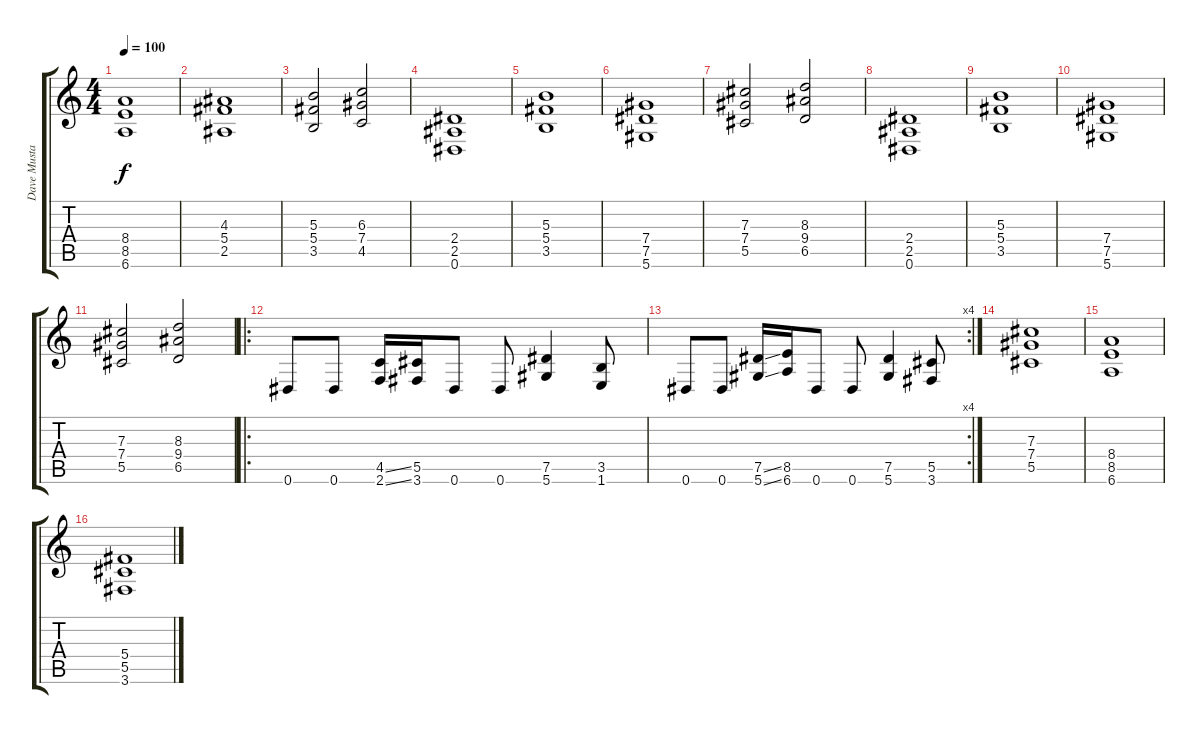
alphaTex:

\track ("Dave Mustaine" "Dave Musta") {instrument distortionguitar}
\staff {score tabs}
\tuning (Eb4 Bb3 Gb3 Db3 Ab2 Eb2) {hide}
\ts (4 4)
\tempo 100
\clef g2
\ks c
(8.4 8.5 6.6).1{dy f} |
(4.3 5.4 2.5).1 |
(5.3 5.4 3.5).2 (6.3 7.4 4.5).2 |
(2.4 2.5 0.6).1 |
(5.3 5.4 3.5).1 |
(7.4 7.5 5.6).1 |
(7.3 7.4 5.5).2 (8.3 9.4 6.5).2 |
(2.4 2.5 0.6).1 |
(5.3 5.4 3.5).1 |
(7.4 7.5 5.6).1 |
(7.3 7.4 5.5).2 (8.3 9.4 6.5).2 |
\ro
0.6.8 0.6.8 (4.5{ss} 2.6{ss}).16 (5.5 3.6).16 0.6.8 0.6.8 (7.5 5.6).4 (3.5 1.6).8 |
\rc 4
0.6.8 0.6.8 (7.5{ss} 5.6{ss}).16 (8.5 6.6).16 0.6.8 0.6.8 (7.5 5.6).4 (5.5 3.6).8 |
(7.3 7.4 5.5).1 |
(8.4 8.5 6.6).1 |
(5.4 5.5 3.6).1
